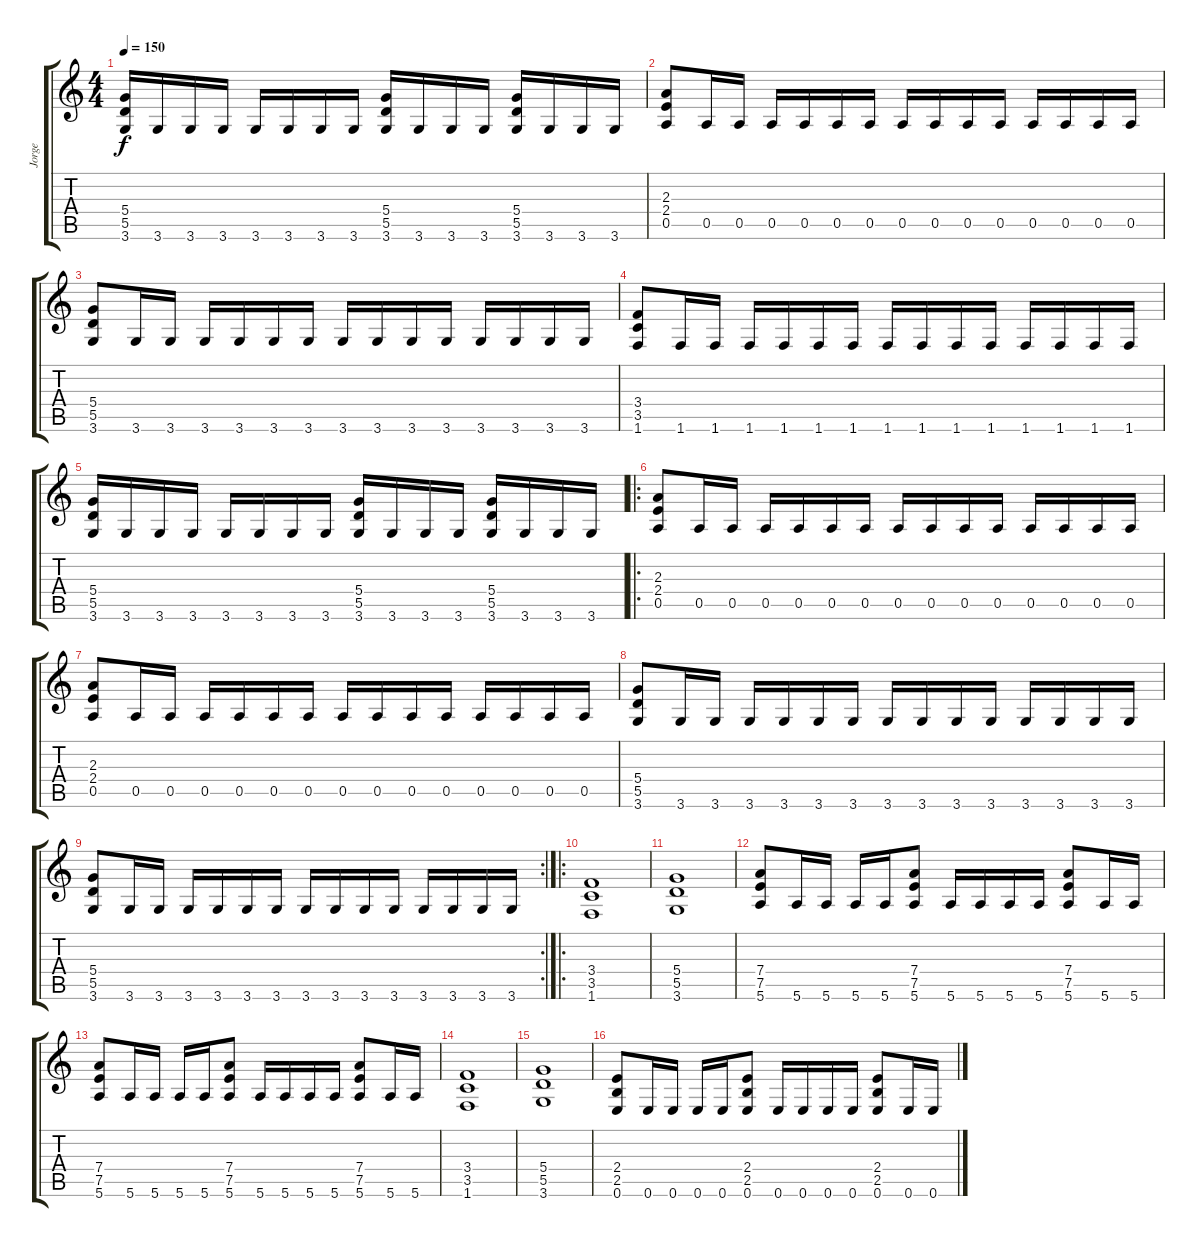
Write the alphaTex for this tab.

\track ("Jorge" "Jorge") {instrument distortionguitar}
\staff {score tabs}
\tuning (E4 B3 G3 D3 A2 E2) {hide}
\ts (4 4)
\tempo 150
\clef g2
\ks c
(5.4 5.5 3.6).16{dy f} 3.6.16 3.6.16 3.6.16 3.6.16 3.6.16 3.6.16 3.6.16 (5.4 5.5 3.6).16 3.6.16 3.6.16 3.6.16 (5.4 5.5 3.6).16 3.6.16 3.6.16 3.6.16 |
(2.3 2.4 0.5).8 0.5.16 0.5.16 0.5.16 0.5.16 0.5.16 0.5.16 0.5.16 0.5.16 0.5.16 0.5.16 0.5.16 0.5.16 0.5.16 0.5.16 |
(5.4 5.5 3.6).8 3.6.16 3.6.16 3.6.16 3.6.16 3.6.16 3.6.16 3.6.16 3.6.16 3.6.16 3.6.16 3.6.16 3.6.16 3.6.16 3.6.16 |
(3.4 3.5 1.6).8 1.6.16 1.6.16 1.6.16 1.6.16 1.6.16 1.6.16 1.6.16 1.6.16 1.6.16 1.6.16 1.6.16 1.6.16 1.6.16 1.6.16 |
(5.4 5.5 3.6).16 3.6.16 3.6.16 3.6.16 3.6.16 3.6.16 3.6.16 3.6.16 (5.4 5.5 3.6).16 3.6.16 3.6.16 3.6.16 (5.4 5.5 3.6).16 3.6.16 3.6.16 3.6.16 |
\ro
(2.3 2.4 0.5).8 0.5.16 0.5.16 0.5.16 0.5.16 0.5.16 0.5.16 0.5.16 0.5.16 0.5.16 0.5.16 0.5.16 0.5.16 0.5.16 0.5.16 |
(2.3 2.4 0.5).8 0.5.16 0.5.16 0.5.16 0.5.16 0.5.16 0.5.16 0.5.16 0.5.16 0.5.16 0.5.16 0.5.16 0.5.16 0.5.16 0.5.16 |
(5.4 5.5 3.6).8 3.6.16 3.6.16 3.6.16 3.6.16 3.6.16 3.6.16 3.6.16 3.6.16 3.6.16 3.6.16 3.6.16 3.6.16 3.6.16 3.6.16 |
\rc 2
(5.4 5.5 3.6).8 3.6.16 3.6.16 3.6.16 3.6.16 3.6.16 3.6.16 3.6.16 3.6.16 3.6.16 3.6.16 3.6.16 3.6.16 3.6.16 3.6.16 |
\ro
(3.4 3.5 1.6).1 |
(5.4 5.5 3.6).1 |
(7.4 7.5 5.6).8 5.6.16 5.6.16 5.6.16 5.6.16 (7.4 7.5 5.6).8 5.6.16 5.6.16 5.6.16 5.6.16 (7.4 7.5 5.6).8 5.6.16 5.6.16 |
(7.4 7.5 5.6).8 5.6.16 5.6.16 5.6.16 5.6.16 (7.4 7.5 5.6).8 5.6.16 5.6.16 5.6.16 5.6.16 (7.4 7.5 5.6).8 5.6.16 5.6.16 |
(3.4 3.5 1.6).1 |
(5.4 5.5 3.6).1 |
(2.4 2.5 0.6).8 0.6.16 0.6.16 0.6.16 0.6.16 (2.4 2.5 0.6).8 0.6.16 0.6.16 0.6.16 0.6.16 (2.4 2.5 0.6).8 0.6.16 0.6.16
